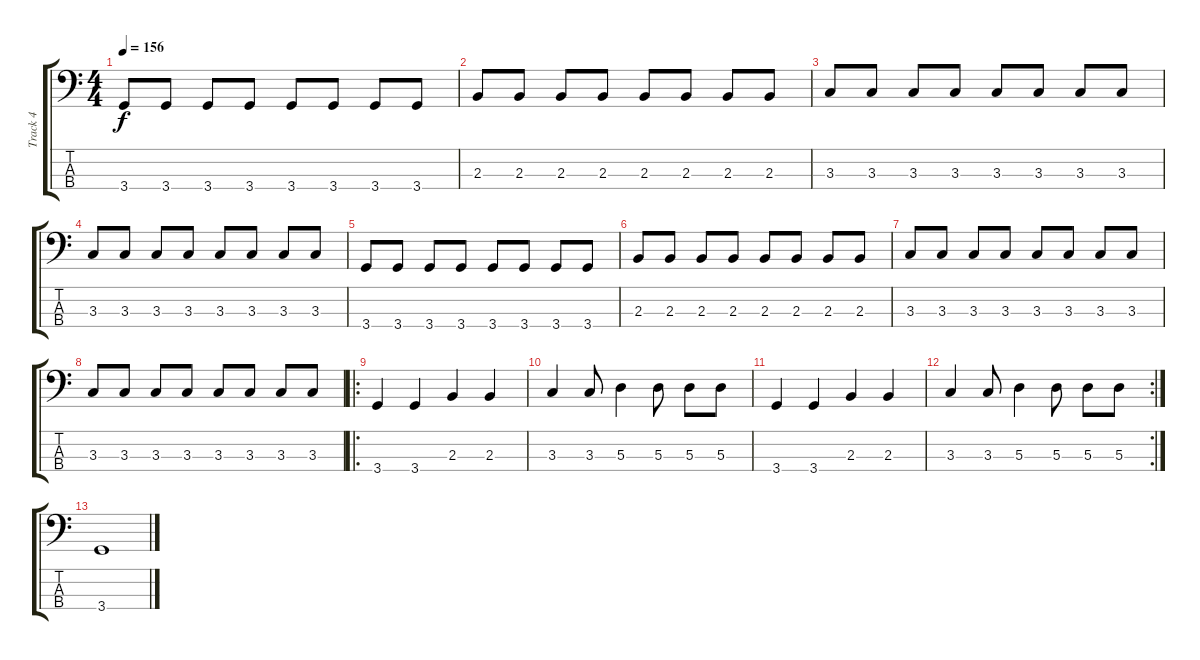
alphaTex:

\track ("Track 4" "Track 4") {instrument electricbassfinger}
\staff {score tabs}
\tuning (G2 D2 A1 E1) {hide}
\ts (4 4)
\tempo 156
\clef f4
\ks c
3.4.8{dy f} 3.4.8 3.4.8 3.4.8 3.4.8 3.4.8 3.4.8 3.4.8 |
2.3.8 2.3.8 2.3.8 2.3.8 2.3.8 2.3.8 2.3.8 2.3.8 |
3.3.8 3.3.8 3.3.8 3.3.8 3.3.8 3.3.8 3.3.8 3.3.8 |
3.3.8 3.3.8 3.3.8 3.3.8 3.3.8 3.3.8 3.3.8 3.3.8 |
3.4.8 3.4.8 3.4.8 3.4.8 3.4.8 3.4.8 3.4.8 3.4.8 |
2.3.8 2.3.8 2.3.8 2.3.8 2.3.8 2.3.8 2.3.8 2.3.8 |
3.3.8 3.3.8 3.3.8 3.3.8 3.3.8 3.3.8 3.3.8 3.3.8 |
3.3.8 3.3.8 3.3.8 3.3.8 3.3.8 3.3.8 3.3.8 3.3.8 |
\ro
3.4.4 3.4.4 2.3.4 2.3.4 |
3.3.4 3.3.8 5.3.4 5.3.8 5.3.8 5.3.8 |
3.4.4 3.4.4 2.3.4 2.3.4 |
\rc 2
3.3.4 3.3.8 5.3.4 5.3.8 5.3.8 5.3.8 |
3.4.1
